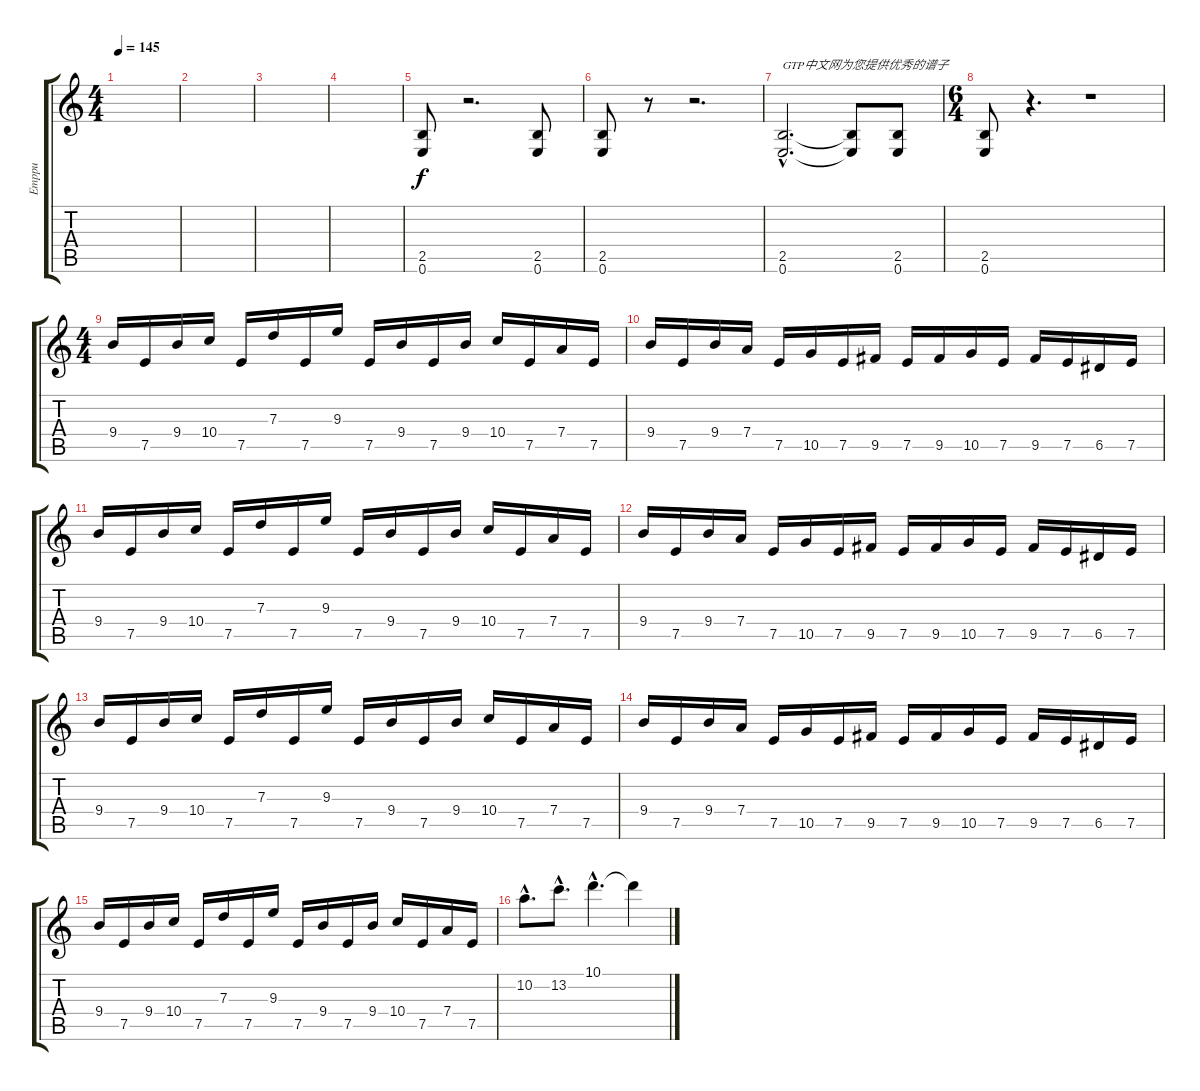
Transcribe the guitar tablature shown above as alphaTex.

\track ("Emppu" "Emppu") {instrument overdrivenguitar}
\staff {score tabs}
\tuning (E4 B3 G3 D3 A2 E2) {hide}
\ts (4 4)
\tempo 145
\clef g2
\ks c
|
|
|
|
(2.5 0.6).8 r.2{d} (2.5 0.6).8 |
(2.5 0.6).8 r.8 r.2{d} |
(2.5{hac} 0.6{hac}).2{d txt "GTP中文网为您提供优秀的谱子"} (2.5{t} 0.6{t}).8 (2.5 0.6).8 |
\ts (6 4)
(2.5 0.6).8 r.4{d} r.1 |
\ts (4 4)
9.4.16 7.5.16 9.4.16 10.4.16 7.5.16 7.3.16 7.5.16 9.3.16 7.5.16 9.4.16 7.5.16 9.4.16 10.4.16 7.5.16 7.4.16 7.5.16 |
9.4.16 7.5.16 9.4.16 7.4.16 7.5.16 10.5.16 7.5.16 9.5.16 7.5.16 9.5.16 10.5.16 7.5.16 9.5.16 7.5.16 6.5.16 7.5.16 |
9.4.16 7.5.16 9.4.16 10.4.16 7.5.16 7.3.16 7.5.16 9.3.16 7.5.16 9.4.16 7.5.16 9.4.16 10.4.16 7.5.16 7.4.16 7.5.16 |
9.4.16 7.5.16 9.4.16 7.4.16 7.5.16 10.5.16 7.5.16 9.5.16 7.5.16 9.5.16 10.5.16 7.5.16 9.5.16 7.5.16 6.5.16 7.5.16 |
9.4.16 7.5.16 9.4.16 10.4.16 7.5.16 7.3.16 7.5.16 9.3.16 7.5.16 9.4.16 7.5.16 9.4.16 10.4.16 7.5.16 7.4.16 7.5.16 |
9.4.16 7.5.16 9.4.16 7.4.16 7.5.16 10.5.16 7.5.16 9.5.16 7.5.16 9.5.16 10.5.16 7.5.16 9.5.16 7.5.16 6.5.16 7.5.16 |
9.4.16 7.5.16 9.4.16 10.4.16 7.5.16 7.3.16 7.5.16 9.3.16 7.5.16 9.4.16 7.5.16 9.4.16 10.4.16 7.5.16 7.4.16 7.5.16 |
10.2{hac}.8{d} 13.2{hac}.8{d} 10.1{hac}.4{d} 10.1{t}.4
